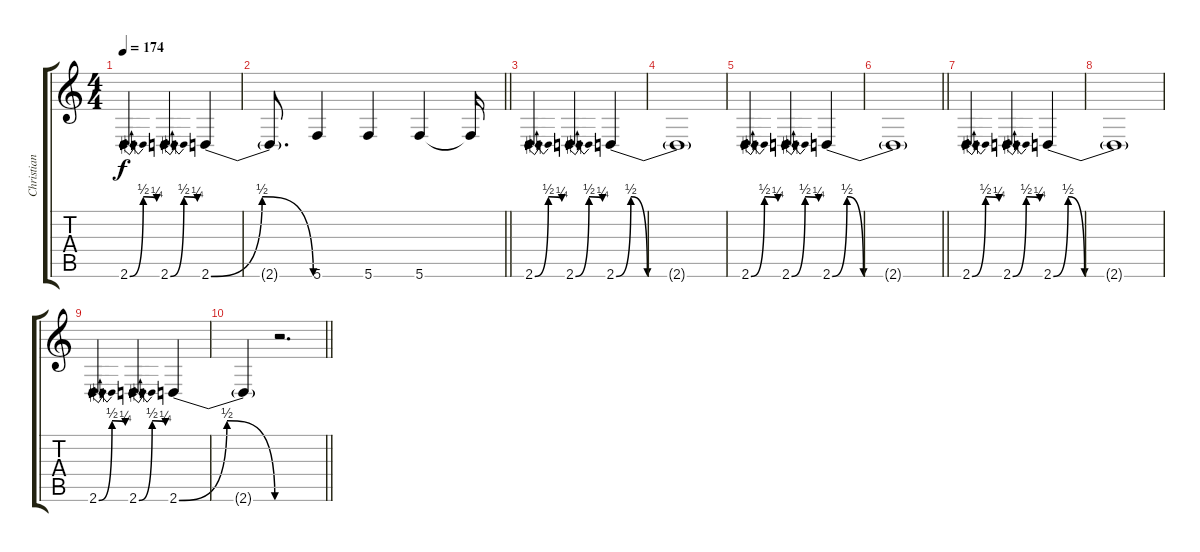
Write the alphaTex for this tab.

\track ("Christian Andreu - LEAD GUITAR" "Christian ") {instrument distortionguitar}
\staff {score tabs}
\tuning (D4 A3 F3 C3 G2 C2) {hide}
\ts (4 4)
\tempo 174
\clef g2
\ks c
2.6{be (bendrelease 0 0 30 2 30 2 60 1)}.4{d dy f} 2.6{be (bendrelease 0 0 30 2 30 2 60 1)}.4{d} 2.6{be (bendrelease 0 0 30 2 30 2 60 0)}.4 |
\barLineRight lightlight
2.6{t}.8{d} 5.6.4 5.6.4 5.6.4 5.6{t}.16 |
\section ("" "")
2.6{be (bendrelease 0 0 30 2 30 2 60 1)}.4{d} 2.6{be (bendrelease 0 0 30 2 30 2 60 1)}.4{d} 2.6{be (custom 0 0 8 2 17 0 60 0)}.4 |
2.6{t}.1 |
2.6{be (bendrelease 0 0 30 2 30 2 60 1)}.4{d} 2.6{be (bendrelease 0 0 30 2 30 2 60 1)}.4{d} 2.6{be (custom 0 0 8 2 17 0 60 0)}.4 |
\barLineRight lightlight
2.6{t}.1 |
2.6{be (bendrelease 0 0 30 2 30 2 60 1)}.4{d} 2.6{be (bendrelease 0 0 30 2 30 2 60 1)}.4{d} 2.6{be (custom 0 0 8 2 17 0 60 0)}.4 |
2.6{t}.1 |
2.6{be (bendrelease 0 0 30 2 30 2 60 1)}.4{d} 2.6{be (bendrelease 0 0 30 2 30 2 60 1)}.4{d} 2.6{be (bendrelease 0 0 30 2 30 2 60 0)}.4 |
\barLineRight lightlight
2.6{t}.4 r.2{d}
